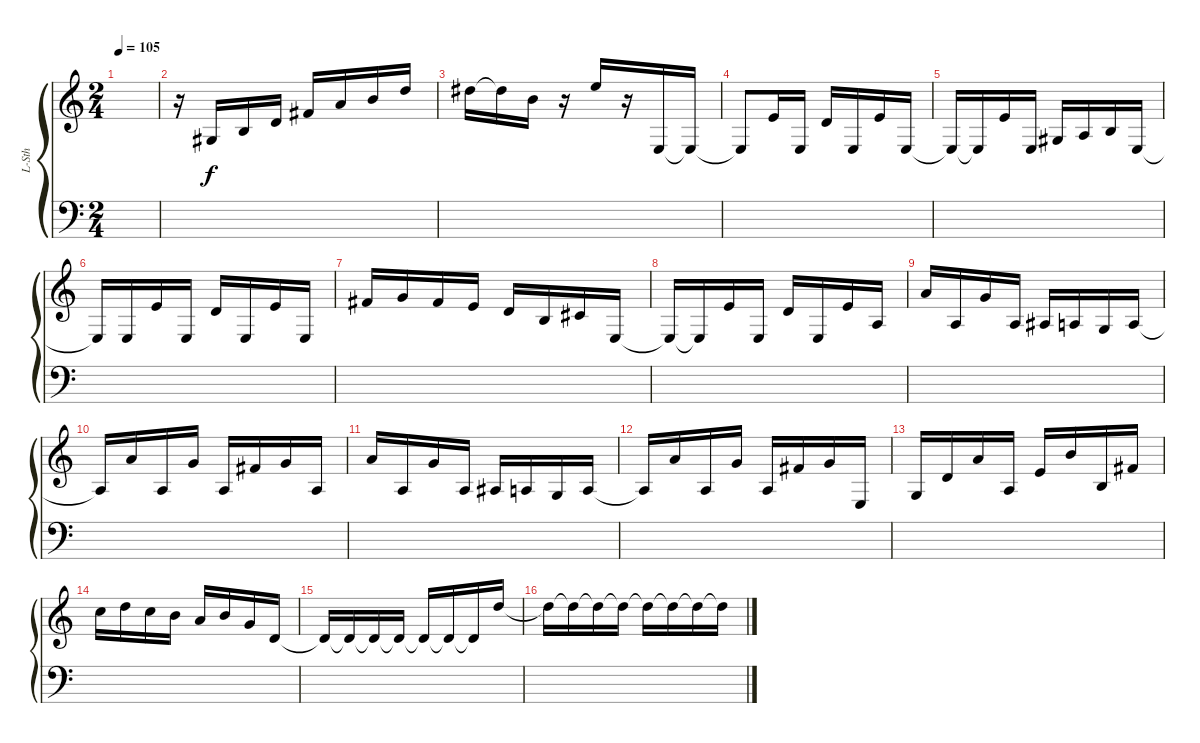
\defaultSystemsLayout 4
\bracketExtendMode groupsimilarinstruments
\otherSystemsTrackNameOrientation horizontal
\track ("Mr. Hammer" "L-Sth") {instrument lead7fifths}
\staff {score}
\tuning (E4 B3 G3 D3 A2 E2)
\ts (2 4)
\tempo 105
\clef g2
\ks c
|
r.16 1.3{acc #}.16 4.3.16 3.2.16 2.1{acc #}.16 5.1.16 7.1.16 10.1.16 |
11.1{acc #}.16 11.1{t acc #}.16 7.1.16 r.16 12.1.16 r.16 2.4.16 2.4{t}.16 |
2.4{t}.8 0.1.16 2.4.16 3.2.16 2.4.16 0.1.16 2.4.16 |
2.4{t}.16 2.4{t}.16 0.1.16 2.4.16 1.3{acc #}.16 2.3.16 4.3.16 2.4.16 |
2.4{t}.16 2.4.16 0.1.16 2.4.16 3.2.16 2.4.16 0.1.16 2.4.16 |
2.1{acc #}.16 3.1.16 2.1{acc #}.16 5.2.16 3.2.16 4.3.16 2.2{acc #}.16 2.4.16 |
2.4{t}.16 2.4{t}.16 0.1.16 2.4.16 3.2.16 2.4.16 0.1.16 2.3.16 |
5.1.16 2.3.16 3.1.16 2.3.16 3.3{acc #}.16 2.3.16 0.3.16 2.3.16 |
2.3{t}.16 5.1.16 2.3.16 3.1.16 2.3.16 2.1{acc #}.16 3.1.16 2.3.16 |
5.1.16 2.3.16 3.1.16 2.3.16 3.3{acc #}.16 2.3.16 0.3.16 2.3.16 |
2.3{t}.16 5.1.16 2.3.16 3.1.16 2.3.16 2.1{acc #}.16 3.1.16 2.4.16 |
5.4.16 3.2.16 5.1.16 7.4.16 5.2.16 7.1.16 9.4.16 7.2{acc #}.16 |
8.1.16 10.1.16 8.1.16 7.1.16 5.1.16 7.1.16 3.1.16 3.2.16 |
3.2{t}.16 3.2{t}.16 3.2{t}.16 3.2{t}.16 3.2{t}.16 3.2{t}.16 3.2{t}.16 10.1.16 |
10.1{t}.16 10.1{t}.16 10.1{t}.16 10.1{t}.16 10.1{t}.16 10.1{t}.16 10.1{t}.16 10.1{t}.16
\staff {score}
\tuning (E4 B3 G3 D3 A2 E2)
\clef f4
\ottava regular
\simile none
\ks c
|
|
|
|
|
|
|
|
|
|
|
|
|
|
|
